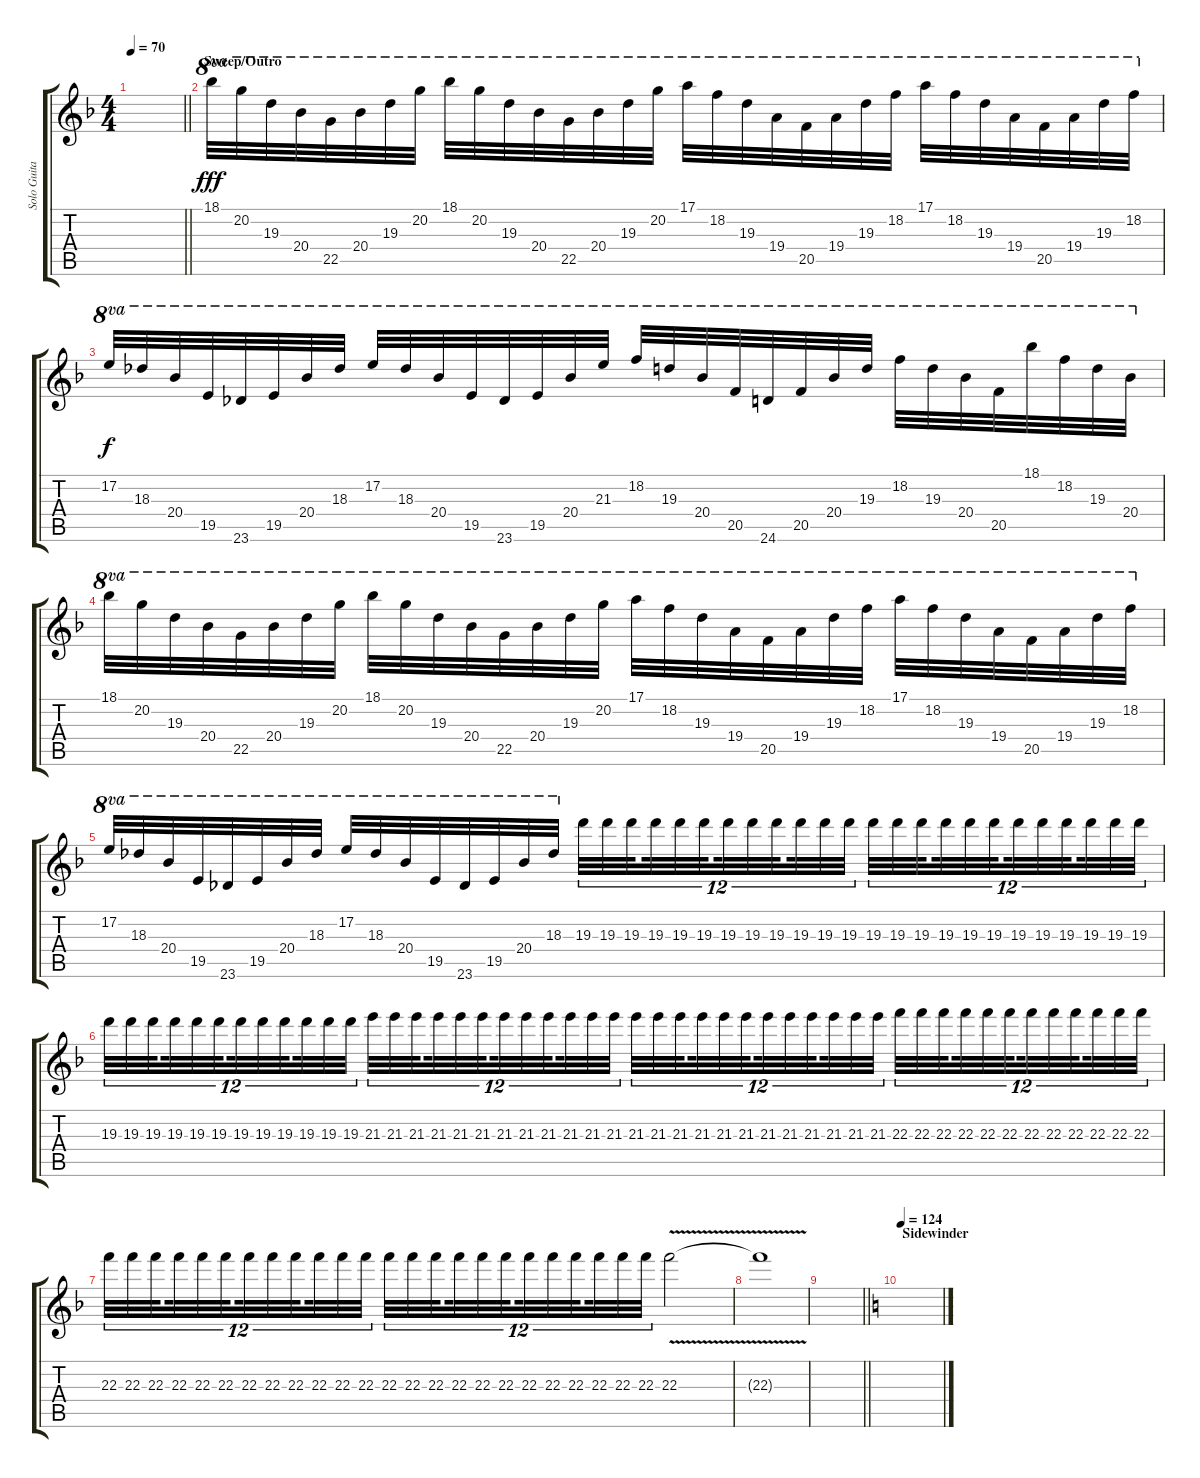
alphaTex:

\track ("Solo Guitar 2" "Solo Guita") {instrument distortionguitar}
\staff {score tabs}
\tuning (E4 B3 G3 D3 A2 D2) {hide}
\ts (4 4)
\tempo 70
\clef g2
\barLineRight lightlight
\ks f
|
\section ("" "Sweep/Outro")
18.1.32{ot 8va dy fff} 20.2.32{ot 8va} 19.3.32{ot 8va} 20.4.32{ot 8va} 22.5.32{ot 8va} 20.4.32{ot 8va} 19.3.32{ot 8va} 20.2.32{ot 8va} 18.1.32{ot 8va} 20.2.32{ot 8va} 19.3.32{ot 8va} 20.4.32{ot 8va} 22.5.32{ot 8va} 20.4.32{ot 8va} 19.3.32{ot 8va} 20.2.32{ot 8va} 17.1.32{ot 8va} 18.2.32{ot 8va} 19.3.32{ot 8va} 19.4.32{ot 8va} 20.5.32{ot 8va} 19.4.32{ot 8va} 19.3.32{ot 8va} 18.2.32{ot 8va} 17.1.32{ot 8va} 18.2.32{ot 8va} 19.3.32{ot 8va} 19.4.32{ot 8va} 20.5.32{ot 8va} 19.4.32{ot 8va} 19.3.32{ot 8va} 18.2.32{ot 8va} |
17.2.32{ot 8va dy f} 18.3.32{ot 8va} 20.4.32{ot 8va} 19.5.32{ot 8va} 23.6.32{ot 8va} 19.5.32{ot 8va} 20.4.32{ot 8va} 18.3.32{ot 8va} 17.2.32{ot 8va} 18.3.32{ot 8va} 20.4.32{ot 8va} 19.5.32{ot 8va} 23.6.32{ot 8va} 19.5.32{ot 8va} 20.4.32{ot 8va} 21.3.32{ot 8va} 18.2.32{ot 8va} 19.3.32{ot 8va} 20.4.32{ot 8va} 20.5.32{ot 8va} 24.6.32{ot 8va} 20.5.32{ot 8va} 20.4.32{ot 8va} 19.3.32{ot 8va} 18.2.32{ot 8va} 19.3.32{ot 8va} 20.4.32{ot 8va} 20.5.32{ot 8va} 18.1.32{ot 8va} 18.2.32{ot 8va} 19.3.32{ot 8va} 20.4.32{ot 8va} |
18.1.32{ot 8va} 20.2.32{ot 8va} 19.3.32{ot 8va} 20.4.32{ot 8va} 22.5.32{ot 8va} 20.4.32{ot 8va} 19.3.32{ot 8va} 20.2.32{ot 8va} 18.1.32{ot 8va} 20.2.32{ot 8va} 19.3.32{ot 8va} 20.4.32{ot 8va} 22.5.32{ot 8va} 20.4.32{ot 8va} 19.3.32{ot 8va} 20.2.32{ot 8va} 17.1.32{ot 8va} 18.2.32{ot 8va} 19.3.32{ot 8va} 19.4.32{ot 8va} 20.5.32{ot 8va} 19.4.32{ot 8va} 19.3.32{ot 8va} 18.2.32{ot 8va} 17.1.32{ot 8va} 18.2.32{ot 8va} 19.3.32{ot 8va} 19.4.32{ot 8va} 20.5.32{ot 8va} 19.4.32{ot 8va} 19.3.32{ot 8va} 18.2.32{ot 8va} |
17.2.32{ot 8va} 18.3.32{ot 8va} 20.4.32{ot 8va} 19.5.32{ot 8va} 23.6.32{ot 8va} 19.5.32{ot 8va} 20.4.32{ot 8va} 18.3.32{ot 8va} 17.2.32{ot 8va} 18.3.32{ot 8va} 20.4.32{ot 8va} 19.5.32{ot 8va} 23.6.32{ot 8va} 19.5.32{ot 8va} 20.4.32{ot 8va} 18.3.32{ot 8va} 19.3.32{tu (12 8)} 19.3.32{tu (12 8)} 19.3.32{tu (12 8) beam splitsecondary} 19.3.32{tu (12 8)} 19.3.32{tu (12 8)} 19.3.32{tu (12 8) beam splitsecondary} 19.3.32{tu (12 8)} 19.3.32{tu (12 8)} 19.3.32{tu (12 8) beam splitsecondary} 19.3.32{tu (12 8)} 19.3.32{tu (12 8)} 19.3.32{tu (12 8)} 19.3.32{tu (12 8)} 19.3.32{tu (12 8)} 19.3.32{tu (12 8) beam splitsecondary} 19.3.32{tu (12 8)} 19.3.32{tu (12 8)} 19.3.32{tu (12 8) beam splitsecondary} 19.3.32{tu (12 8)} 19.3.32{tu (12 8)} 19.3.32{tu (12 8) beam splitsecondary} 19.3.32{tu (12 8)} 19.3.32{tu (12 8)} 19.3.32{tu (12 8)} |
19.3.32{tu (12 8)} 19.3.32{tu (12 8)} 19.3.32{tu (12 8) beam splitsecondary} 19.3.32{tu (12 8)} 19.3.32{tu (12 8)} 19.3.32{tu (12 8) beam splitsecondary} 19.3.32{tu (12 8)} 19.3.32{tu (12 8)} 19.3.32{tu (12 8) beam splitsecondary} 19.3.32{tu (12 8)} 19.3.32{tu (12 8)} 19.3.32{tu (12 8)} 21.3.32{tu (12 8)} 21.3.32{tu (12 8)} 21.3.32{tu (12 8) beam splitsecondary} 21.3.32{tu (12 8)} 21.3.32{tu (12 8)} 21.3.32{tu (12 8) beam splitsecondary} 21.3.32{tu (12 8)} 21.3.32{tu (12 8)} 21.3.32{tu (12 8) beam splitsecondary} 21.3.32{tu (12 8)} 21.3.32{tu (12 8)} 21.3.32{tu (12 8)} 21.3.32{tu (12 8)} 21.3.32{tu (12 8)} 21.3.32{tu (12 8) beam splitsecondary} 21.3.32{tu (12 8)} 21.3.32{tu (12 8)} 21.3.32{tu (12 8) beam splitsecondary} 21.3.32{tu (12 8)} 21.3.32{tu (12 8)} 21.3.32{tu (12 8) beam splitsecondary} 21.3.32{tu (12 8)} 21.3.32{tu (12 8)} 21.3.32{tu (12 8)} 22.3.32{tu (12 8)} 22.3.32{tu (12 8)} 22.3.32{tu (12 8) beam splitsecondary} 22.3.32{tu (12 8)} 22.3.32{tu (12 8)} 22.3.32{tu (12 8) beam splitsecondary} 22.3.32{tu (12 8)} 22.3.32{tu (12 8)} 22.3.32{tu (12 8) beam splitsecondary} 22.3.32{tu (12 8)} 22.3.32{tu (12 8)} 22.3.32{tu (12 8)} |
22.3.32{tu (12 8)} 22.3.32{tu (12 8)} 22.3.32{tu (12 8) beam splitsecondary} 22.3.32{tu (12 8)} 22.3.32{tu (12 8)} 22.3.32{tu (12 8) beam splitsecondary} 22.3.32{tu (12 8)} 22.3.32{tu (12 8)} 22.3.32{tu (12 8) beam splitsecondary} 22.3.32{tu (12 8)} 22.3.32{tu (12 8)} 22.3.32{tu (12 8)} 22.3.32{tu (12 8)} 22.3.32{tu (12 8)} 22.3.32{tu (12 8) beam splitsecondary} 22.3.32{tu (12 8)} 22.3.32{tu (12 8)} 22.3.32{tu (12 8) beam splitsecondary} 22.3.32{tu (12 8)} 22.3.32{tu (12 8)} 22.3.32{tu (12 8) beam splitsecondary} 22.3.32{tu (12 8)} 22.3.32{tu (12 8)} 22.3.32{tu (12 8)} 22.3{v}.2 |
22.3{t}.1 |
\barLineRight lightlight
|
\section ("" "Sidewinder")
\tempo 124
\ks c
